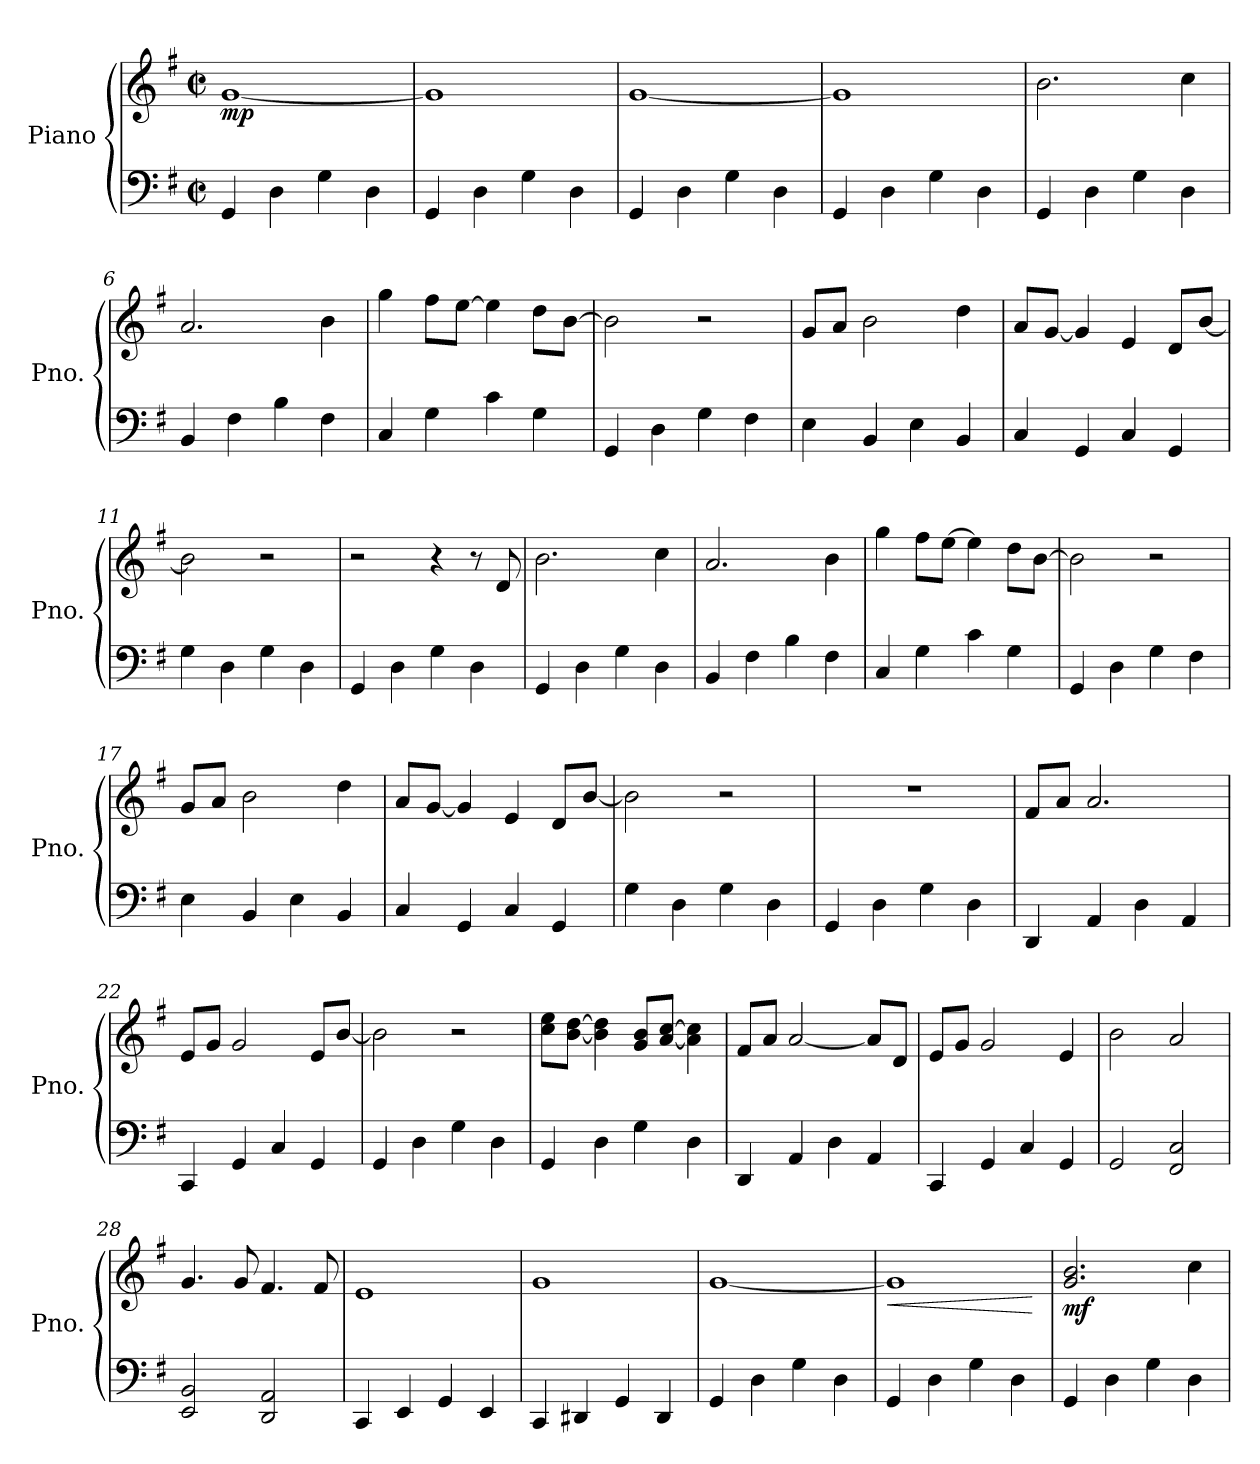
**kern	**kern	**dynam
*part1	*part1	*part1
*staff2	*staff1	*staff1/2
*I"Piano	*	*
*I'Pno.	*	*
*clefF4	*clefG2	*
*k[f#]	*k[f#]	*
*M2/2	*M2/2	*
*met(c|)	*met(c|)	*
*MM120	*MM120	*
=1	=1	=1
!	!	!LO:DY:b
4GG/	[1g	mp
4D\	.	.
4G\	.	.
4D\	.	.
=2	=2	=2
4GG/	1g]	.
4D\	.	.
4G\	.	.
4D\	.	.
=3	=3	=3
4GG/	[1g	.
4D\	.	.
4G\	.	.
4D\	.	.
=4	=4	=4
4GG/	1g]	.
4D\	.	.
4G\	.	.
4D\	.	.
=5	=5	=5
4GG/	2.b\	.
4D\	.	.
4G\	.	.
4D\	4cc\	.
=6	=6	=6
4BB/	2.a/	.
4F#\	.	.
4B\	.	.
4F#\	4b\	.
=7	=7	=7
4C/	4gg\	.
4G\	8ff#\L	.
.	[8ee\J	.
4c\	4ee\]	.
4G\	8dd\L	.
.	[8b\J	.
=8	=8	=8
4GG/	2b\]	.
4D\	.	.
4G\	2r	.
4F#\	.	.
!!LO:LB:g=z
=9	=9	=9
4E\	8g/L	.
.	8a/J	.
4BB/	2b\	.
4E\	.	.
4BB/	4dd\	.
=10	=10	=10
4C/	8a/L	.
.	[8g/J	.
4GG/	4g/]	.
4C/	4e/	.
4GG/	8d/L	.
.	[8b/J	.
=11	=11	=11
4G\	2b\]	.
4D\	.	.
4G\	2r	.
4D\	.	.
=12	=12	=12
4GG/	2r	.
4D\	.	.
4G\	4r	.
4D\	8r	.
.	8d/	.
=13	=13	=13
4GG/	2.b\	.
4D\	.	.
4G\	.	.
4D\	4cc\	.
=14	=14	=14
4BB/	2.a/	.
4F#\	.	.
4B\	.	.
4F#\	4b\	.
=15	=15	=15
4C/	4gg\	.
4G\	8ff#\L	.
.	[8ee\J	.
4c\	4ee\]	.
4G\	8dd\L	.
.	[8b\J	.
=16	=16	=16
4GG/	2b\]	.
4D\	.	.
4G\	2r	.
4F#\	.	.
!!LO:LB:g=z
=17	=17	=17
4E\	8g/L	.
.	8a/J	.
4BB/	2b\	.
4E\	.	.
4BB/	4dd\	.
=18	=18	=18
4C/	8a/L	.
.	[8g/J	.
4GG/	4g/]	.
4C/	4e/	.
4GG/	8d/L	.
.	[8b/J	.
=19	=19	=19
4G\	2b\]	.
4D\	.	.
4G\	2r	.
4D\	.	.
=20	=20	=20
4GG/	1r	.
4D\	.	.
4G\	.	.
4D\	.	.
=21	=21	=21
4DD/	8f#/L	.
.	8a/J	.
4AA/	2.a/	.
4D\	.	.
4AA/	.	.
=22	=22	=22
4CC/	8e/L	.
.	8g/J	.
4GG/	2g/	.
4C/	.	.
4GG/	8e/L	.
.	[8b/J	.
=23	=23	=23
4GG/	2b\]	.
4D\	.	.
4G\	2r	.
4D\	.	.
!!LO:LB:g=z
=24	=24	=24
4GG/	8cc\ 8ee\L	.
.	[8b\ [8dd\J	.
4D\	4b\] 4dd\]	.
4G\	8g/ 8b/L	.
.	[8a/ [8cc/J	.
4D\	4a\] 4cc\]	.
=25	=25	=25
4DD/	8f#/L	.
.	8a/J	.
4AA/	[2a/	.
4D\	.	.
4AA/	8a/L]	.
.	8d/J	.
=26	=26	=26
4CC/	8e/L	.
.	8g/J	.
4GG/	2g/	.
4C/	.	.
4GG/	4e/	.
=27	=27	=27
2GG/	2b\	.
2FF#/ 2C/	2a/	.
=28	=28	=28
2EE/ 2BB/	4.g/	.
.	8g/	.
2DD/ 2AA/	4.f#/	.
.	8f#/	.
=29	=29	=29
4CC/	1e	.
4EE/	.	.
4GG/	.	.
4EE/	.	.
=30	=30	=30
4CC/	1g	.
4DD#X/	.	.
4GG/	.	.
4DD#/	.	.
!!LO:LB:g=z
=31	=31	=31
4GG/	[1g	.
4D\	.	.
4G\	.	.
4D\	.	.
=32	=32	=32
!	!	!LO:HP:b
4GG/	1g]	<
4D\	.	.
4G\	.	.
4D\	.	.
.	.	[
=33	=33	=33
!	!	!LO:DY:b
4GG/	2.g/ 2.b/	mf
4D\	.	.
4G\	.	.
4D\	4cc\	.
=	=	=
*-	*-	*-
